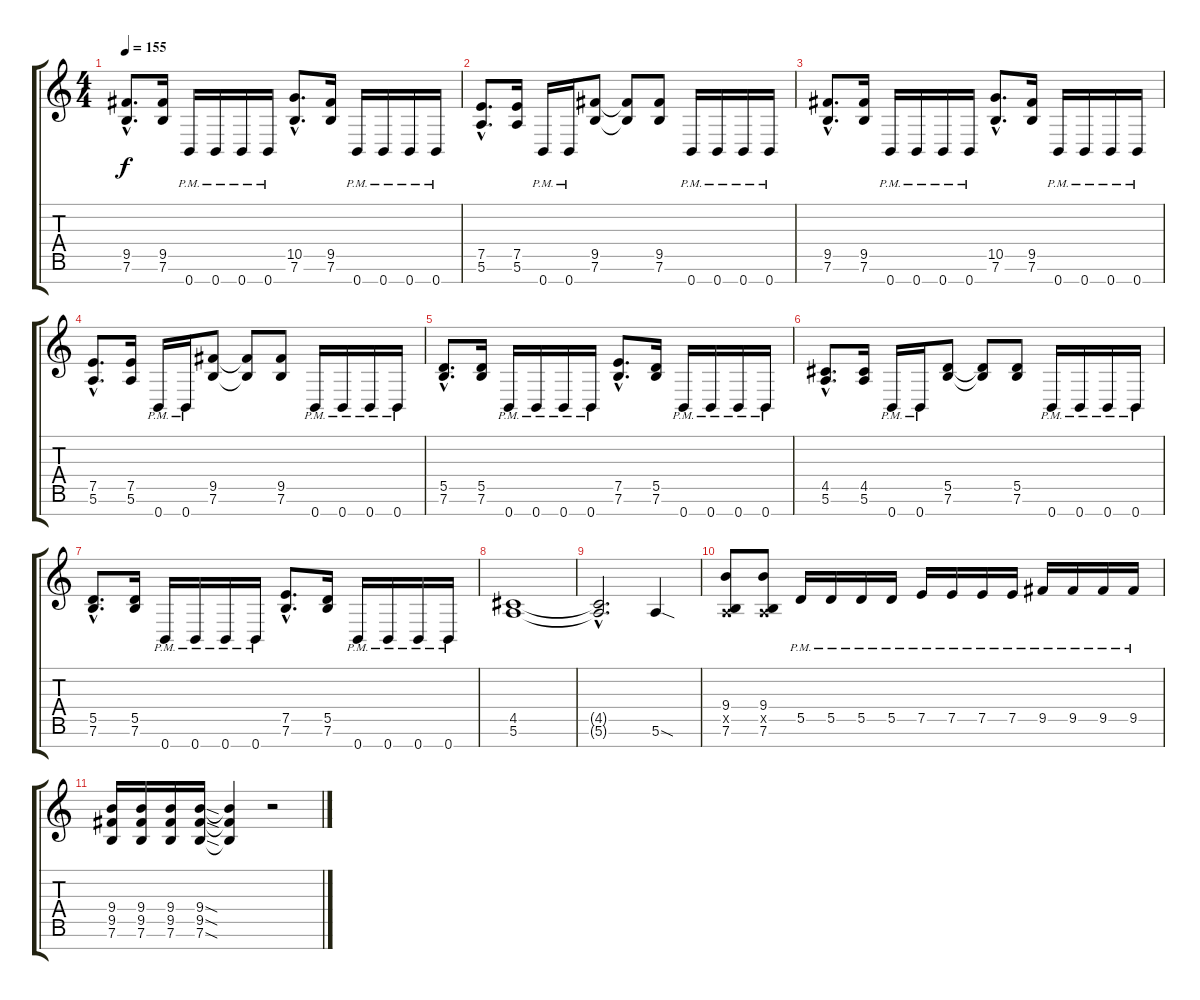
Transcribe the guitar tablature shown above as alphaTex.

\track "" {instrument distortionguitar}
\staff {score tabs}
\tuning (E4 B3 G3 D3 A2 E2 B1) {hide}
\ts (4 4)
\tempo 155
\clef g2
\ks c
(9.5{hac} 7.6{hac}).8{d dy f} (9.5 7.6).16 0.7{pm}.16 0.7{pm}.16 0.7{pm}.16 0.7{pm}.16 (10.5{hac} 7.6{hac}).8{d} (9.5 7.6).16 0.7{pm}.16 0.7{pm}.16 0.7{pm}.16 0.7{pm}.16 |
(7.5{hac} 5.6{hac}).8{d} (7.5 5.6).16 0.7{pm}.16 0.7{pm}.16 (9.5 7.6).8 (9.5{t} 7.6{t}).8 (9.5 7.6).8 0.7{pm}.16 0.7{pm}.16 0.7{pm}.16 0.7{pm}.16 |
(9.5{hac} 7.6{hac}).8{d} (9.5 7.6).16 0.7{pm}.16 0.7{pm}.16 0.7{pm}.16 0.7{pm}.16 (10.5{hac} 7.6{hac}).8{d} (9.5 7.6).16 0.7{pm}.16 0.7{pm}.16 0.7{pm}.16 0.7{pm}.16 |
(7.5{hac} 5.6{hac}).8{d} (7.5 5.6).16 0.7{pm}.16 0.7{pm}.16 (9.5 7.6).8 (9.5{t} 7.6{t}).8 (9.5 7.6).8 0.7{pm}.16 0.7{pm}.16 0.7{pm}.16 0.7{pm}.16 |
(5.5{hac} 7.6{hac}).8{d} (5.5 7.6).16 0.7{pm}.16 0.7{pm}.16 0.7{pm}.16 0.7{pm}.16 (7.5{hac} 7.6{hac}).8{d} (5.5 7.6).16 0.7{pm}.16 0.7{pm}.16 0.7{pm}.16 0.7{pm}.16 |
(4.5{hac} 5.6{hac}).8{d} (4.5 5.6).16 0.7{pm}.16 0.7{pm}.16 (5.5 7.6).8 (5.5{t} 7.6{t}).8 (5.5 7.6).8 0.7{pm}.16 0.7{pm}.16 0.7{pm}.16 0.7{pm}.16 |
(5.5{hac} 7.6{hac}).8{d} (5.5 7.6).16 0.7{pm}.16 0.7{pm}.16 0.7{pm}.16 0.7{pm}.16 (7.5{hac} 7.6{hac}).8{d} (5.5 7.6).16 0.7{pm}.16 0.7{pm}.16 0.7{pm}.16 0.7{pm}.16 |
(4.5 5.6).1 |
(4.5{hac t} 5.6{hac t}).2{d} 5.6{sod}.4 |
(9.4 0.5{x} 7.6).8 (9.4 0.5{x} 7.6).8 5.5{pm}.16 5.5{pm}.16 5.5{pm}.16 5.5{pm}.16 7.5{pm}.16 7.5{pm}.16 7.5{pm}.16 7.5{pm}.16 9.5{pm}.16 9.5{pm}.16 9.5{pm}.16 9.5{pm}.16 |
(9.4 9.5 7.6).16 (9.4 9.5 7.6).16 (9.4 9.5 7.6).16 (9.4{sod} 9.5{sod} 7.6{sod}).16 (9.4{t} 9.5{t} 7.6{t}).4 r.2
